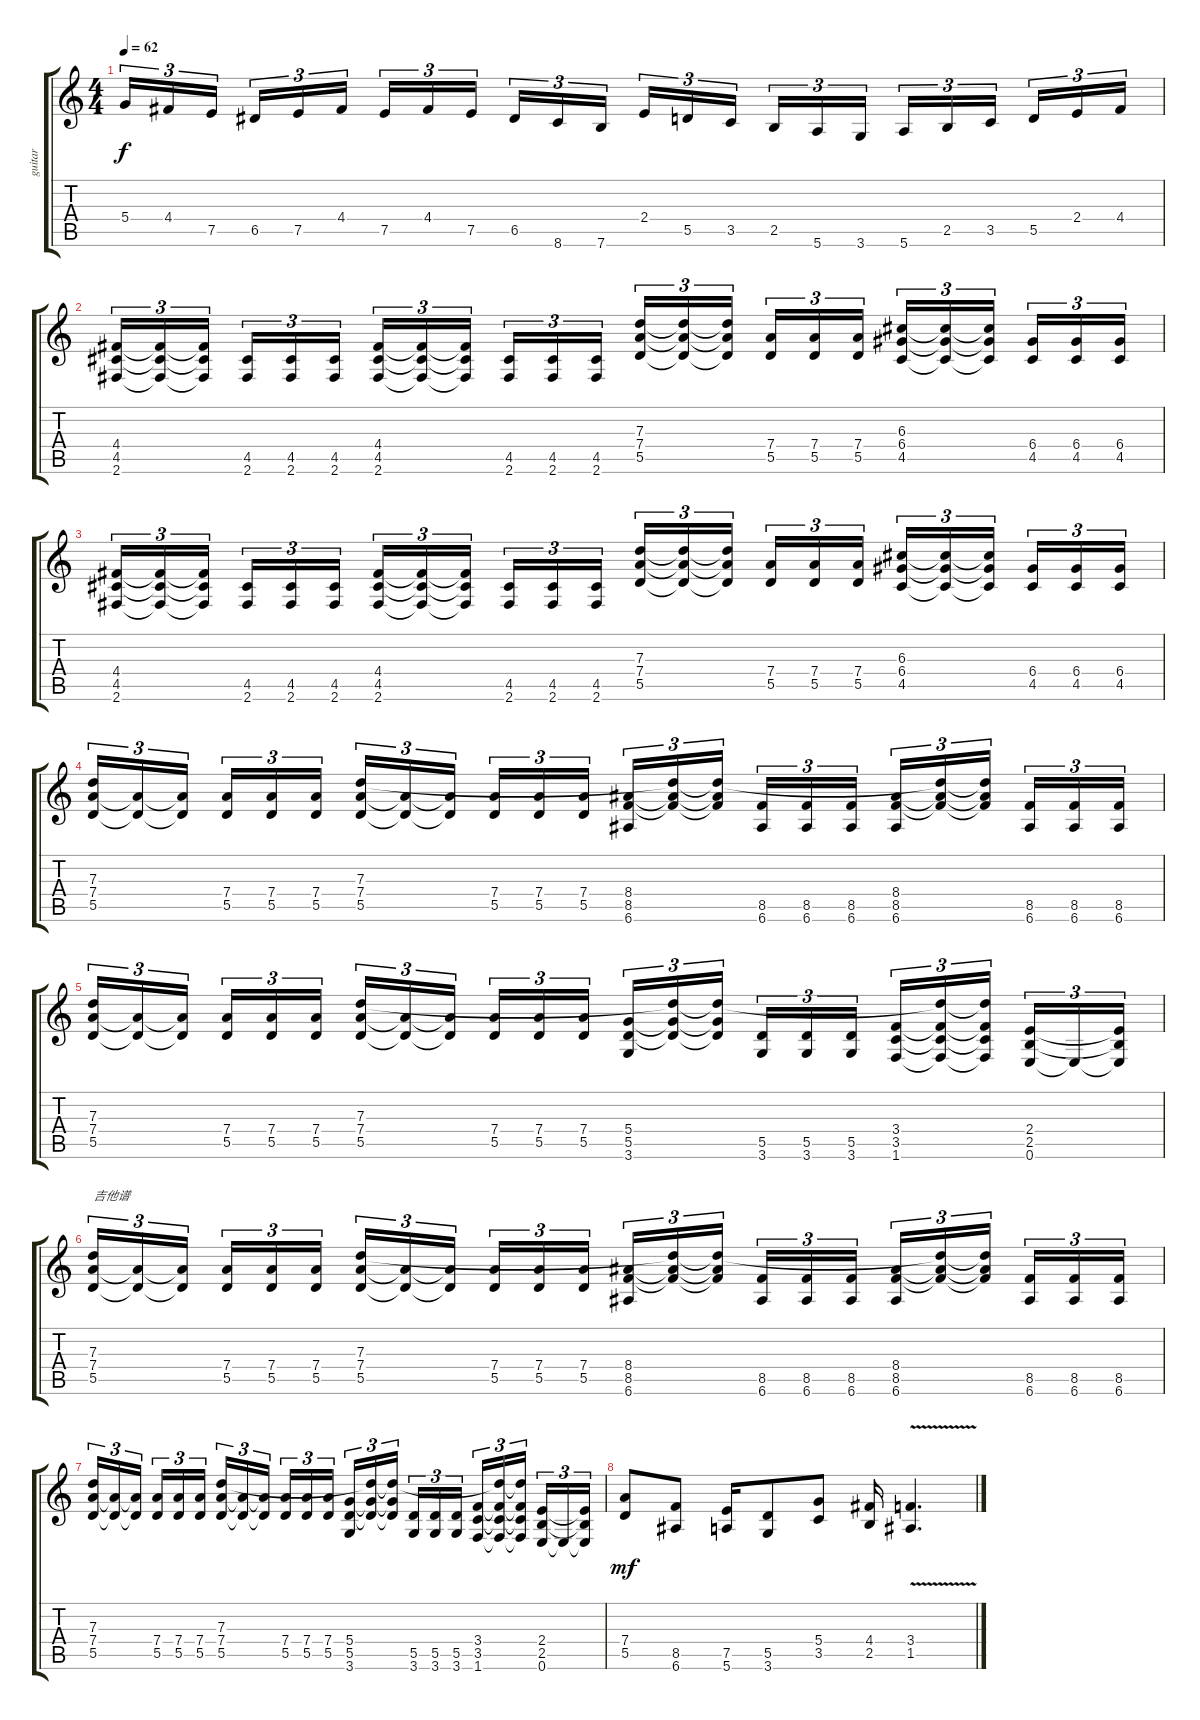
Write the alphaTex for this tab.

\track ("guitar" "guitar") {instrument electricguitarjazz}
\staff {score tabs}
\tuning (E4 B3 G3 D3 A2 E2) {hide}
\ts (4 4)
\tempo 62
\clef g2
\ks c
5.4.16{tu (3 2) dy f} 4.4.16{tu (3 2)} 7.5.16{tu (3 2) beam splitsecondary} 6.5.16{tu (3 2)} 7.5.16{tu (3 2)} 4.4.16{tu (3 2)} 7.5.16{tu (3 2)} 4.4.16{tu (3 2)} 7.5.16{tu (3 2) beam splitsecondary} 6.5.16{tu (3 2)} 8.6.16{tu (3 2) txt ""} 7.6.16{tu (3 2)} 2.4.16{tu (3 2)} 5.5.16{tu (3 2)} 3.5.16{tu (3 2) beam splitsecondary} 2.5.16{tu (3 2)} 5.6.16{tu (3 2)} 3.6.16{tu (3 2)} 5.6.16{tu (3 2)} 2.5.16{tu (3 2)} 3.5.16{tu (3 2) beam splitsecondary} 5.5.16{tu (3 2)} 2.4.16{tu (3 2)} 4.4.16{tu (3 2)} |
(4.4 4.5 2.6).16{tu (3 2) volume 9} (4.4{t} 4.5{t} 2.6{t}).16{tu (3 2)} (4.4{t} 4.5{t} 2.6{t}).16{tu (3 2) beam splitsecondary} (4.5 2.6).16{tu (3 2)} (4.5 2.6).16{tu (3 2)} (4.5 2.6).16{tu (3 2)} (4.4 4.5 2.6).16{tu (3 2)} (4.4{t} 4.5{t} 2.6{t}).16{tu (3 2)} (4.4{t} 4.5{t} 2.6{t}).16{tu (3 2) beam splitsecondary} (4.5 2.6).16{tu (3 2)} (4.5 2.6).16{tu (3 2)} (4.5 2.6).16{tu (3 2)} (7.3 7.4 5.5).16{tu (3 2)} (7.3{t} 7.4{t} 5.5{t}).16{tu (3 2)} (7.3{t} 7.4{t} 5.5{t}).16{tu (3 2) beam splitsecondary} (7.4 5.5).16{tu (3 2)} (7.4 5.5).16{tu (3 2)} (7.4 5.5).16{tu (3 2)} (6.3 6.4 4.5).16{tu (3 2)} (6.3{t} 6.4{t} 4.5{t}).16{tu (3 2)} (6.3{t} 6.4{t} 4.5{t}).16{tu (3 2) beam splitsecondary} (6.4 4.5).16{tu (3 2)} (6.4 4.5).16{tu (3 2)} (6.4 4.5).16{tu (3 2)} |
(4.4 4.5 2.6).16{tu (3 2)} (4.4{t} 4.5{t} 2.6{t}).16{tu (3 2)} (4.4{t} 4.5{t} 2.6{t}).16{tu (3 2) beam splitsecondary} (4.5 2.6).16{tu (3 2)} (4.5 2.6).16{tu (3 2)} (4.5 2.6).16{tu (3 2)} (4.4 4.5 2.6).16{tu (3 2)} (4.4{t} 4.5{t} 2.6{t}).16{tu (3 2)} (4.4{t} 4.5{t} 2.6{t}).16{tu (3 2) beam splitsecondary} (4.5 2.6).16{tu (3 2)} (4.5 2.6).16{tu (3 2)} (4.5 2.6).16{tu (3 2)} (7.3 7.4 5.5).16{tu (3 2)} (7.3{t} 7.4{t} 5.5{t}).16{tu (3 2)} (7.3{t} 7.4{t} 5.5{t}).16{tu (3 2) beam splitsecondary} (7.4 5.5).16{tu (3 2)} (7.4 5.5).16{tu (3 2)} (7.4 5.5).16{tu (3 2)} (6.3 6.4 4.5).16{tu (3 2)} (6.3{t} 6.4{t} 4.5{t}).16{tu (3 2)} (6.3{t} 6.4{t} 4.5{t}).16{tu (3 2) beam splitsecondary} (6.4 4.5).16{tu (3 2)} (6.4 4.5).16{tu (3 2)} (6.4 4.5).16{tu (3 2)} |
(7.3 7.4 5.5).16{tu (3 2)} (7.4{t} 5.5{t}).16{tu (3 2)} (7.4{t} 5.5{t}).16{tu (3 2) beam splitsecondary} (7.4 5.5).16{tu (3 2)} (7.4 5.5).16{tu (3 2)} (7.4 5.5).16{tu (3 2)} (7.3 7.4 5.5).16{tu (3 2)} (7.4{t} 5.5{t}).16{tu (3 2)} (7.4{t} 5.5{t}).16{tu (3 2) beam splitsecondary} (7.4 5.5).16{tu (3 2)} (7.4 5.5).16{tu (3 2)} (7.4 5.5).16{tu (3 2)} (8.4 8.5 6.6).16{tu (3 2)} (7.3{t} 8.4{t} 8.5{t}).16{tu (3 2)} (7.3{t} 8.4{t} 8.5{t}).16{tu (3 2) beam splitsecondary} (8.5 6.6).16{tu (3 2)} (8.5 6.6).16{tu (3 2)} (8.5 6.6).16{tu (3 2)} (8.4 8.5 6.6).16{tu (3 2)} (7.3{t} 8.4{t} 8.5{t}).16{tu (3 2)} (7.3{t} 8.4{t} 8.5{t}).16{tu (3 2) beam splitsecondary} (8.5 6.6).16{tu (3 2)} (8.5 6.6).16{tu (3 2)} (8.5 6.6).16{tu (3 2)} |
(7.3 7.4 5.5).16{tu (3 2)} (7.4{t} 5.5{t}).16{tu (3 2)} (7.4{t} 5.5{t}).16{tu (3 2) beam splitsecondary} (7.4 5.5).16{tu (3 2)} (7.4 5.5).16{tu (3 2)} (7.4 5.5).16{tu (3 2)} (7.3 7.4 5.5).16{tu (3 2)} (7.4{t} 5.5{t}).16{tu (3 2)} (7.4{t} 5.5{t}).16{tu (3 2) beam splitsecondary} (7.4 5.5).16{tu (3 2)} (7.4 5.5).16{tu (3 2)} (7.4 5.5).16{tu (3 2)} (5.4 5.5 3.6).16{tu (3 2)} (7.3{t} 5.4{t} 5.5{t}).16{tu (3 2)} (7.3{t} 5.4{t} 5.5{t}).16{tu (3 2) beam splitsecondary} (5.5 3.6).16{tu (3 2)} (5.5 3.6).16{tu (3 2)} (5.5 3.6).16{tu (3 2)} (3.4 3.5 1.6).16{tu (3 2)} (7.3{t} 3.4{t} 3.5{t} 1.6{t}).16{tu (3 2)} (7.3{t} 3.4{t} 3.5{t} 1.6{t}).16{tu (3 2) beam splitsecondary} (2.4 2.5 0.6).16{tu (3 2)} 0.6{t}.16{tu (3 2)} (2.4{t} 2.5{t} 0.6{t}).16{tu (3 2)} |
(7.3 7.4 5.5).16{tu (3 2) txt "吉他谱"} (7.4{t} 5.5{t}).16{tu (3 2)} (7.4{t} 5.5{t}).16{tu (3 2) beam splitsecondary} (7.4 5.5).16{tu (3 2)} (7.4 5.5).16{tu (3 2)} (7.4 5.5).16{tu (3 2)} (7.3 7.4 5.5).16{tu (3 2)} (7.4{t} 5.5{t}).16{tu (3 2)} (7.4{t} 5.5{t}).16{tu (3 2) beam splitsecondary} (7.4 5.5).16{tu (3 2)} (7.4 5.5).16{tu (3 2)} (7.4 5.5).16{tu (3 2)} (8.4 8.5 6.6).16{tu (3 2)} (7.3{t} 8.4{t} 8.5{t}).16{tu (3 2)} (7.3{t} 8.4{t} 8.5{t}).16{tu (3 2) beam splitsecondary} (8.5 6.6).16{tu (3 2)} (8.5 6.6).16{tu (3 2)} (8.5 6.6).16{tu (3 2)} (8.4 8.5 6.6).16{tu (3 2)} (7.3{t} 8.4{t} 8.5{t}).16{tu (3 2)} (7.3{t} 8.4{t} 8.5{t}).16{tu (3 2) beam splitsecondary} (8.5 6.6).16{tu (3 2)} (8.5 6.6).16{tu (3 2)} (8.5 6.6).16{tu (3 2)} |
(7.3 7.4 5.5).16{tu (3 2)} (7.4{t} 5.5{t}).16{tu (3 2)} (7.4{t} 5.5{t}).16{tu (3 2) beam splitsecondary} (7.4 5.5).16{tu (3 2)} (7.4 5.5).16{tu (3 2)} (7.4 5.5).16{tu (3 2)} (7.3 7.4 5.5).16{tu (3 2)} (7.4{t} 5.5{t}).16{tu (3 2)} (7.4{t} 5.5{t}).16{tu (3 2) beam splitsecondary} (7.4 5.5).16{tu (3 2)} (7.4 5.5).16{tu (3 2)} (7.4 5.5).16{tu (3 2)} (5.4 5.5 3.6).16{tu (3 2)} (7.3{t} 5.4{t} 5.5{t}).16{tu (3 2)} (7.3{t} 5.4{t} 5.5{t}).16{tu (3 2) beam splitsecondary} (5.5 3.6).16{tu (3 2)} (5.5 3.6).16{tu (3 2)} (5.5 3.6).16{tu (3 2)} (3.4 3.5 1.6).16{tu (3 2)} (7.3{t} 3.4{t} 3.5{t} 1.6{t}).16{tu (3 2)} (7.3{t} 3.4{t} 3.5{t} 1.6{t}).16{tu (3 2) beam splitsecondary} (2.4 2.5 0.6).16{tu (3 2)} 0.6{t}.16{tu (3 2)} (2.4{t} 2.5{t} 0.6{t}).16{tu (3 2)} |
(7.4 5.5).8{dy mf} (8.5 6.6).8 (7.5 5.6).16 (5.5 3.6).8 (5.4 3.5).8 (4.4 2.5).16 (3.4 1.5{v}).4{d}
